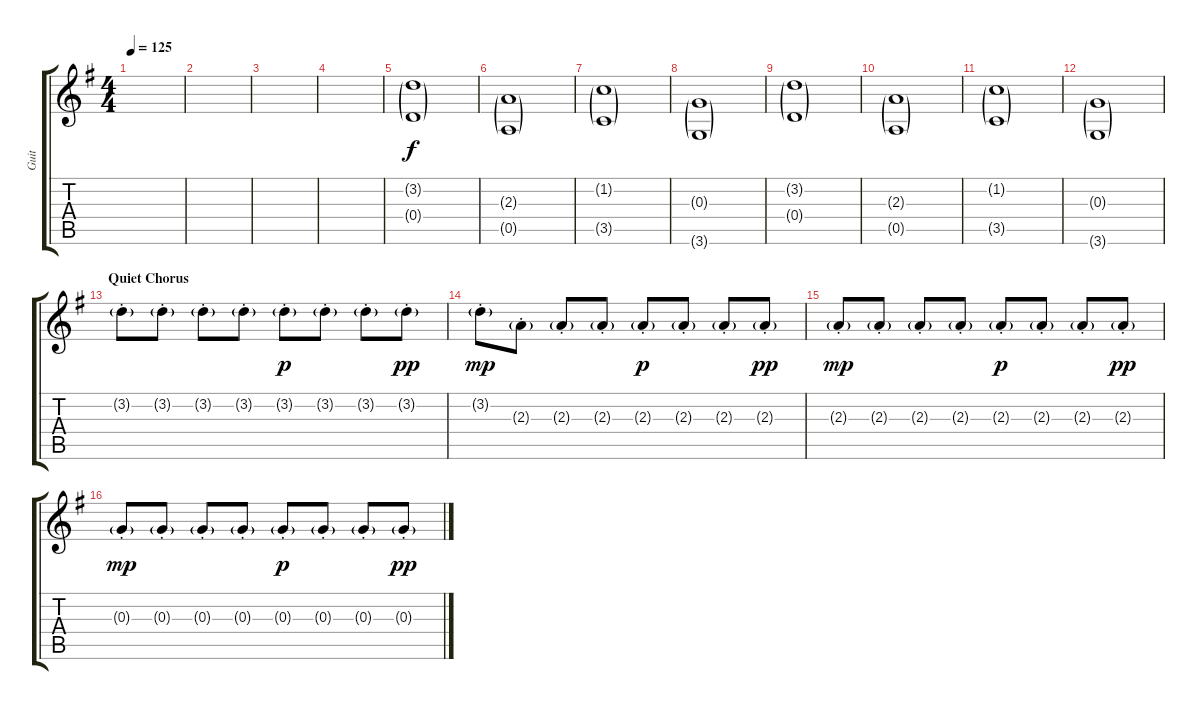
\track ("Guit" "Guit") {instrument electricguitarjazz}
\staff {score tabs}
\tuning (E4 B3 G3 D3 A2 E2) {hide}
\ts (4 4)
\tempo 125
\clef g2
\ks g
|
|
|
|
(3.2{g} 0.4{g}).1 |
(2.3{g} 0.5{g}).1 |
(1.2{g} 3.5{g}).1 |
(0.3{g} 3.6{g}).1 |
(3.2{g} 0.4{g}).1 |
(2.3{g} 0.5{g}).1 |
(1.2{g} 3.5{g}).1 |
(0.3{g} 3.6{g}).1 |
\section ("" "Quiet Chorus")
3.2{g st}.8 3.2{g st}.8 3.2{g st}.8 3.2{g st}.8 3.2{g st}.8{dy p} 3.2{g st}.8 3.2{g st}.8 3.2{g st}.8{dy pp} |
3.2{g st}.8{dy mp} 2.3{g st}.8 2.3{g st}.8 2.3{g st}.8 2.3{g st}.8{dy p} 2.3{g st}.8 2.3{g st}.8 2.3{g st}.8{dy pp} |
2.3{g st}.8{dy mp} 2.3{g st}.8 2.3{g st}.8 2.3{g st}.8 2.3{g st}.8{dy p} 2.3{g st}.8 2.3{g st}.8 2.3{g st}.8{dy pp} |
0.3{g st}.8{dy mp} 0.3{g st}.8 0.3{g st}.8 0.3{g st}.8 0.3{g st}.8{dy p} 0.3{g st}.8 0.3{g st}.8 0.3{g st}.8{dy pp}
